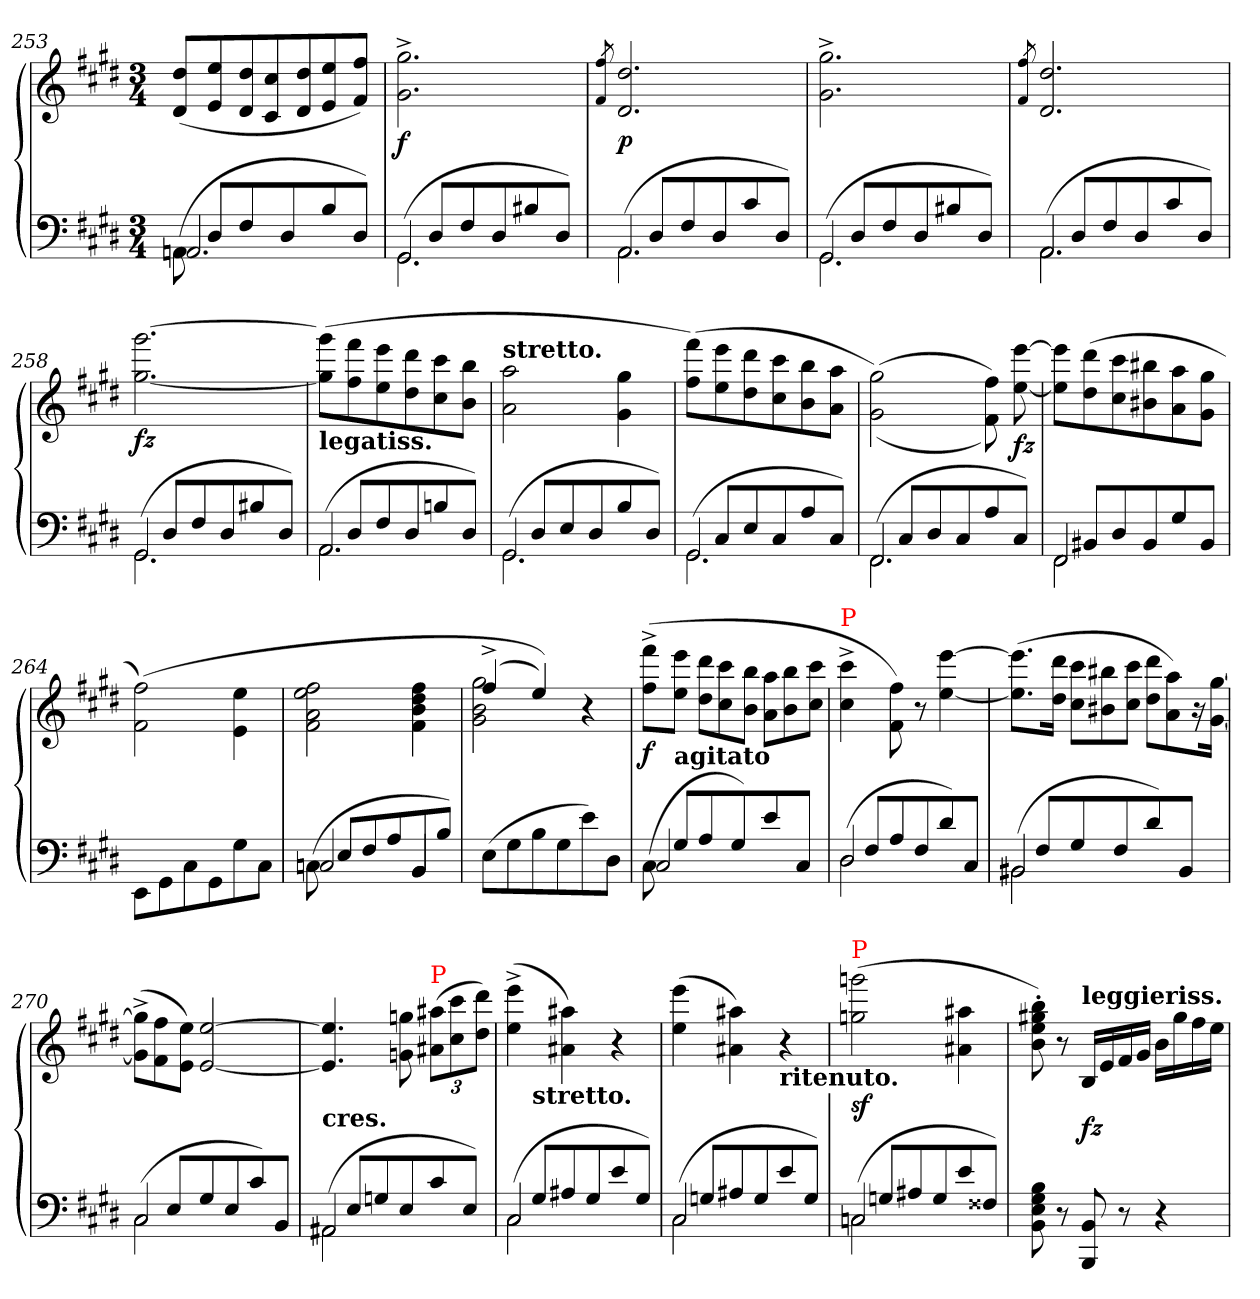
**kern	**kern	**dynam
*part1	*part1	*part1
*staff2	*staff1	*staff1/2
*clefF4	*clefG2	*
*k[f#c#g#d#]	*k[f#c#g#d#]	*
*M3/4	*M3/4	*
=253	=253	=253
!LO:N:vis=2.	!	!
*^	*	*
(>8AAn\	2.AAn/	(<8dd# 8d#L	.
8D#L	.	8ee 8e	.
*	*	*Xtuplet	*
8F#	.	12dd# 12d#	.
.	.	12cc# 12c#	.
8D#	.	.	.
.	.	12dd# 12d#	.
8B	.	8ee 8e	.
8D#J)	.	8ff# 8f#J)	.
=254	=254	=254	=254
!LO:N:vis=2.	!	!	!
(>8GG#\	2.GG#/	2.gg#^<\ 2.g#^<\	f
8D#L	.	.	.
8F#	.	.	.
8D#	.	.	.
8B#X	.	.	.
8D#J)	.	.	.
=255	=255	=255	=255
.	.	8qff#/ 8qf#/	.
!LO:N:vis=2.	!	!	!
(>8AA\	2.AA/	2.dd# 2.d#	p
8D#L	.	.	.
8F#	.	.	.
8D#	.	.	.
8c#	.	.	.
8D#J)	.	.	.
=256	=256	=256	=256
!LO:N:vis=2.	!	!	!
(>8GG#\	2.GG#/	2.gg#^<\ 2.g#^<\	.
8D#L	.	.	.
8F#	.	.	.
8D#	.	.	.
8B#X	.	.	.
8D#J)	.	.	.
=257	=257	=257	=257
.	.	8qff#/ 8qf#/	.
!LO:N:vis=2.	!	!	!
(>8AA\	2.AA/	2.dd# 2.d#	.
8D#L	.	.	.
8F#	.	.	.
8D#	.	.	.
8c#	.	.	.
8D#J)	.	.	.
=258	=258	=258	=258
!LO:N:vis=2.	!	!	!
(>8GG#\	2.GG#/	[2.ggg# [2.gg#	fz
8D#L	.	.	.
8F#	.	.	.
8D#	.	.	.
8B#X	.	.	.
8D#J)	.	.	.
=259	=259	=259	=259
!	!	!LO:TX:b:B:t=legatiss.	!
!LO:N:vis=2.	!	!	!
(>8AA\	2.AA/	(>8ggg#] 8gg#]L	.
8D#L	.	8fff# 8ff#	.
8F#	.	8eee 8ee	.
8D#	.	8ddd# 8dd#	.
8Bn	.	8ccc# 8cc#	.
8D#J)	.	8bb 8bJ	.
=260	=260	=260	=260
!	!	!LO:TX:a:B:t=stretto.	!
!LO:N:vis=2.	!	!	!
(>8GG#\	2.GG#/	2aa 2a	.
8D#L	.	.	.
8E	.	.	.
8D#	.	.	.
8B	.	4gg# 4g#	.
8D#J)	.	.	.
=261	=261	=261	=261
!LO:N:vis=2.	!	!	!
(>8GG#\	2.GG#/	(>8fff# 8ff#L)	.
8C#L	.	8eee 8ee	.
8E	.	8ddd# 8dd#	.
8C#	.	8ccc# 8cc#	.
8A	.	8bb 8b	.
8C#J)	.	8aa 8aJ	.
=262	=262	=262	=262
!LO:N:vis=2.	!	!	!
(>8FF#\	2.FF#/	(<(>2gg# 2g#)	.
8C#L	.	.	.
8D#	.	.	.
8C#	.	.	.
8A	.	8ff# 8f#))	.
8C#J)	.	[8eee [8ee	fz
=263	=263	=263	=263
!LO:N:vis=2	!	!	!
8FF#\	2FF#/	8eee] 8ee]L	.
8BB#XL	.	(>8ddd# 8dd#	.
8D#	.	8ccc# 8cc#	.
8BB#	.	8bb#X 8b#X	.
8G#	4G#/	8aa 8a	.
8BB#J	.	8gg# 8g#J	.
*v	*v	*	*
=264	=264	=264
8EE\L	(>2ff# 2f#)	.
8GG#	.	.
8C#	.	.
8GG#	.	.
8G#	4ee\ 4e\	.
8C#J	.	.
=265	=265	=265
!LO:N:vis=2	!	!
*^	*	*
(>8Cn\	2Cn/	2ff# 2ee 2a 2f#	.
8EL	.	.	.
8F#	.	.	.
8A	.	.	.
8BB	4BB/	4ff# 4dd# 4b 4f#	.
8BJ)	.	.	.
*v	*v	*	*
=266	=266	=266
*	*^	*
(>8EL	(<4ff#^</	2gg# 2b 2g#	.
8G#	.	.	.
8B	4ee/))	.	.
8G#	.	.	.
8e)	4ryy	4r	.
8D#J	.	.	.
*	*v	*v	*
=267	=267	=267
!LO:N:vis=2	!	!
*^	*	*
(>8C#\	2C#/	(>8fff#^< 8ff#^<L	f
!	!	!LO:TX:b:B:t=agitato	!
8G#L	.	8eee 8eeJ	.
8A	.	12ddd# 12dd#L	.
.	.	12ccc# 12cc#	.
8G#)	.	.	.
.	.	12bb 12bJ	.
8e	4ryy	12aa 12aL	.
.	.	12bb 12b	.
8C#J	.	.	.
.	.	12ccc# 12cc#J	.
=268	=268	=268	=268
!	!	!LO:TX:a:color=red:t=P	!
!LO:N:vis=2	!	!	!
(>8D#\	2D#/	4ccc#^< 4cc#^<	.
8F#L	.	.	.
8A	.	8ff# 8f#)	.
8F#	.	8r	.
8d#)	4ryy	[4eee [4ee	.
8C#J	.	.	.
=269	=269	=269	=269
!LO:N:vis=2	!	!	!
(>8BB#X\	2BB#X/	(>8.eee] 8.ee]L	.
8F#L	.	.	.
.	.	16ddd# 16dd#Jk	.
8G#	.	12ccc# 12cc#L	.
.	.	12bb#X 12b#X	.
8F#	.	.	.
.	.	12ccc# 12cc#J	.
8d#)	4ryy	12ddd# 12dd#L	.
.	.	12aa 12a)	.
8BB#J	.	.	.
.	.	24r	.
.	.	[24gg# [24g#Jk	.
=270	=270	=270	=270
!LO:N:vis=2	!	!	!
(>8C#\	2C#/	(>12gg#]^< 12g#]^<L	.
.	.	12ff# 12f#	.
8EL	.	.	.
.	.	12ee 12eJ)	.
8G#	.	[2ee/ [2e/	.
8E	.	.	.
8c#)	4ryy	.	.
8BBJ	.	.	.
=271	=271	=271	=271
!	!	!LO:TX:c:B:t=cres.	!
!LO:N:vis=2	!	!	!
(>8AA#X\	2AA#X/	4.ee]/ 4.e]/	.
8EL	.	.	.
8Gn	.	.	.
8E	.	8ggn 8gn	.
*	*	*tuplet	*
*	*	*Xbrackettup	*
!	!	!LO:TX:a:color=red:t=P	!
8c#	4ryy	(>12aa#X 12a#XL	.
.	.	12ccc# 12cc#	.
8EJ)	.	.	.
.	.	12ddd# 12dd#J)	.
=272	=272	=272	=272
!LO:N:vis=2	!	!	!
*	*	*^	*
(>8C#\	2C#/	(>4eee^< 4ee^<	8ryy	.
!	!	!	!LO:TX:b:B:t=stretto.	!
8G#L	.	.	2ryy	.
8A#X	.	4aa#X 4a#X)	.	.
8G#	.	.	.	.
8e	4ryy	4r	.	.
8G#J)	.	.	8ryy	.
=273	=273	=273	=273	=273
!LO:N:vis=2	!	!	!	!
*	*	*v	*v	*
(>8C#\	2C#/	(>4eee 4ee	.
8GnL	.	.	.
8A#X	.	4aa#X 4a#X)	.
8G	.	.	.
!	!	!LO:TX:b:B:t=ritenuto.	!
8e	4ryy	4r	.
8GJ)	.	.	.
=274	=274	=274	=274
!	!	!LO:TX:a:color=red:t=P	!
!LO:N:vis=2	!	!	!
(>8Cn\	2Cn/	(>2gggn 2ggn	sf
8GnL	.	.	.
8A#X	.	.	.
8G	.	.	.
8e	4ryy	4aa#X 4a#X	.
8F##XJ)	.	.	.
*v	*v	*	*
=275	=275	=275
8B 8G# 8E 8BB	8bb' 8gg#X' 8ee' 8b')	.
8r	8r	.
!	!LO:TX:a:B:t=leggieriss.	!
8BB 8BBB	16BLL	fz
.	16e	.
8r	16f#	.
.	16g#JJ	.
4r	16bLL	.
.	16gg#	.
.	16ff#	.
.	16eeJJ	.
=	=	=
*-	*-	*-
